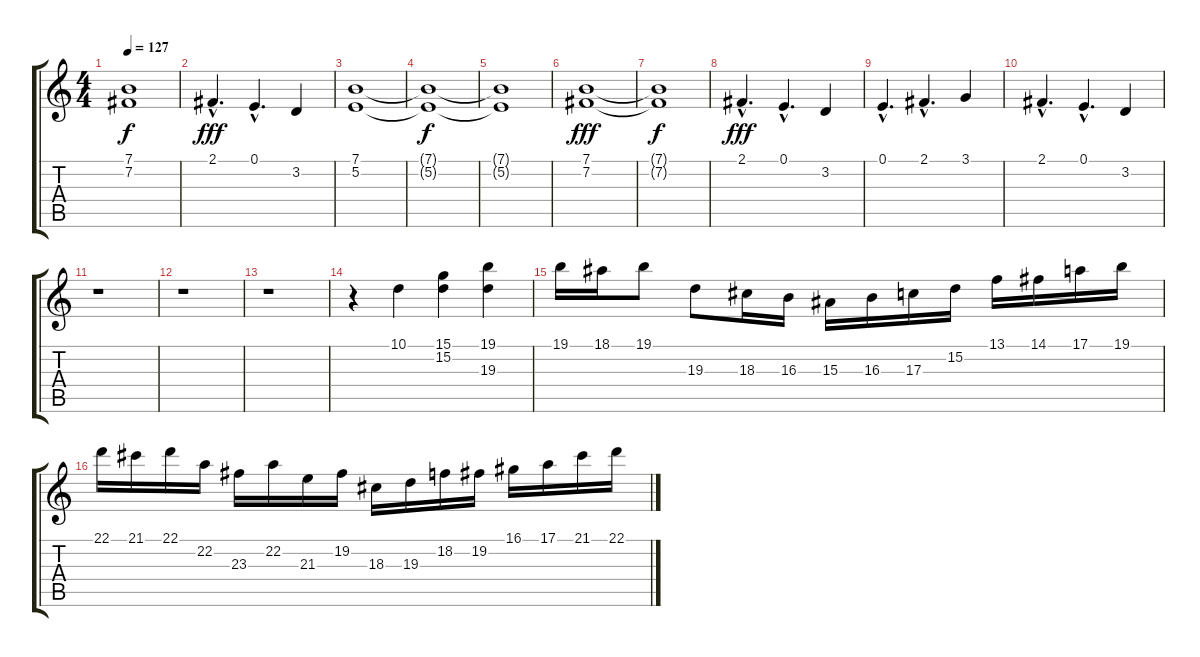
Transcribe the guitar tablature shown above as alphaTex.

\track "" {instrument tremolostrings}
\staff {score tabs}
\tuning (E4 B3 G3 D3 A2 E2) {hide}
\ts (4 4)
\tempo 127
\clef g2
\ks c
(7.1{t} 7.2{t}).1{dy f} |
2.1{hac}.4{d dy fff} 0.1{hac}.4{d} 3.2.4 |
(7.1 5.2).1 |
(7.1{t} 5.2{t}).1{dy f} |
(7.1{t} 5.2{t}).1 |
(7.1 7.2).1{dy fff} |
(7.1{t} 7.2{t}).1{dy f} |
2.1{hac}.4{d dy fff instrument tremolostrings} 0.1{hac}.4{d} 3.2.4 |
0.1{hac}.4{d} 2.1{hac}.4{d} 3.1.4 |
2.1{hac}.4{d} 0.1{hac}.4{d} 3.2.4 |
r.1 |
r.1 |
r.1 |
r.4 10.1.4 (15.1 15.2).4 (19.1 19.3).4 |
19.1.16 18.1.16 19.1.8 19.3.8 18.3.16 16.3.16 15.3.16 16.3.16 17.3.16 15.2.16 13.1.16 14.1.16 17.1.16 19.1.16 |
22.1.16 21.1.16 22.1.16 22.2.16 23.3.16 22.2.16 21.3.16 19.2.16 18.3.16 19.3.16 18.2.16 19.2.16 16.1.16 17.1.16 21.1.16 22.1.16
